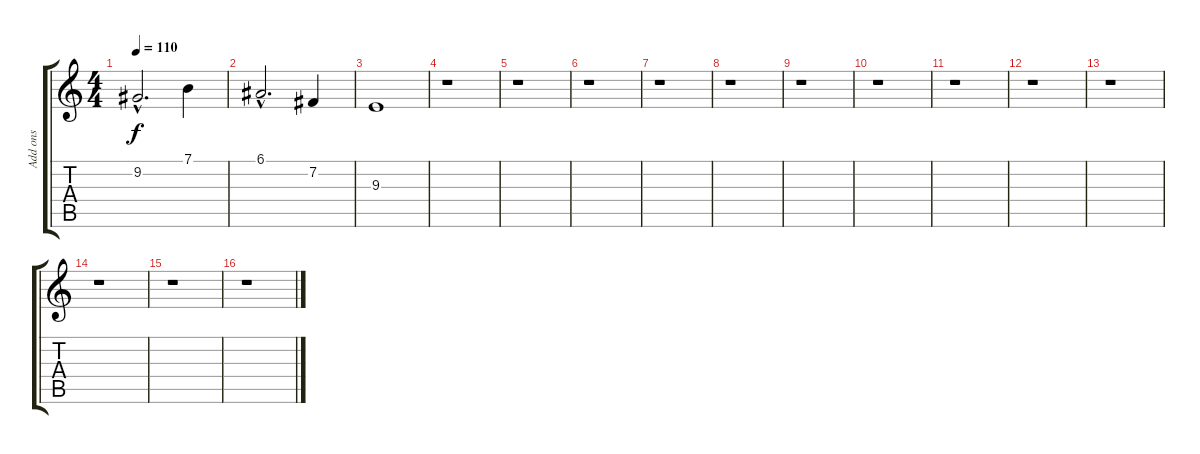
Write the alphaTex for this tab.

\track ("Add ons" "Add ons") {instrument pad1newage}
\staff {score tabs}
\tuning (E4 B3 G3 D3 A2 E2) {hide}
\ts (4 4)
\tempo 110
\clef g2
\ks c
9.2{hac}.2{d dy f} 7.1.4 |
6.1{hac}.2{d} 7.2.4 |
9.3.1 |
r.1 |
r.1 |
r.1 |
r.1 |
r.1 |
r.1 |
r.1 |
r.1 |
r.1 |
r.1 |
r.1 |
r.1 |
r.1
